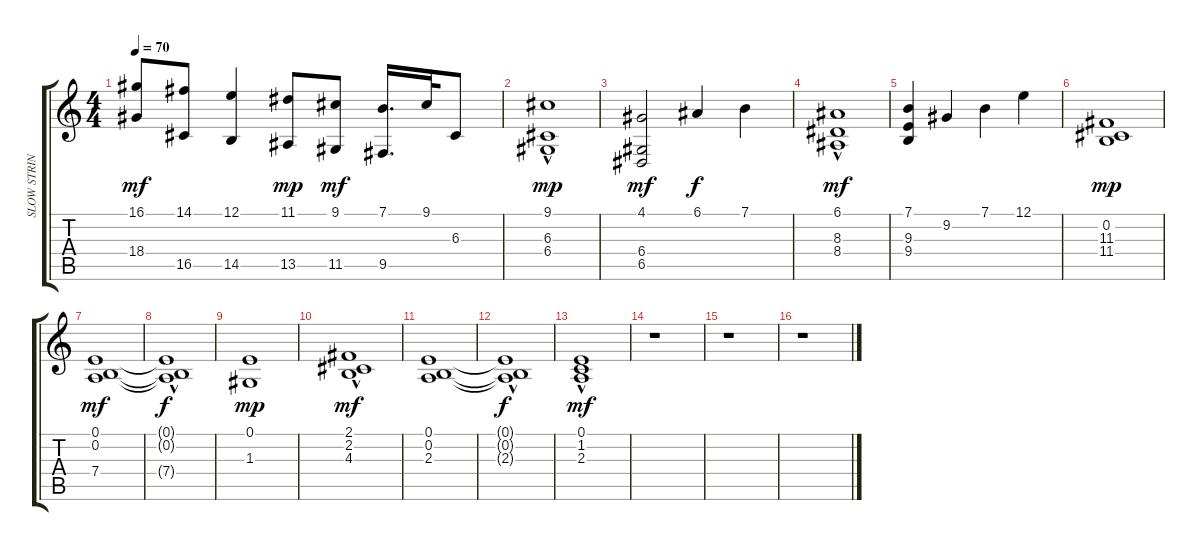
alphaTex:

\track ("SLOW STRIN" "SLOW STRIN") {instrument stringensemble2}
\staff {score tabs}
\tuning (E4 B3 G3 D3 A2 E2) {hide}
\ts (4 4)
\tempo 70
\clef g2
\ks c
(16.1 18.4).8{dy mf} (14.1 16.5).8 (12.1 14.5).4 (11.1 13.5).8{dy mp} (9.1 11.5).8{dy mf} (7.1 9.5).16{d} 9.1.32 6.3.8 |
(9.1{hac} 6.3 6.4{hac}).1{dy mp} |
(4.1 6.4 6.5).2{dy mf} 6.1.4{dy f} 7.1.4 |
(6.1 8.3{hac} 8.4).1{dy mf} |
(7.1 9.3 9.4).4 9.2.4 7.1.4 12.1.4 |
(0.2 11.3 11.4).1{dy mp} |
(0.1 0.2 7.4).1{dy mf} |
(0.1{hac t} 0.2{t} 7.4{hac t}).1{dy f} |
(0.1 1.3).1{dy mp} |
(2.1{hac} 2.2 4.3).1{dy mf} |
(0.1 0.2 2.3).1 |
(0.1{hac t} 0.2{t} 2.3{hac t}).1{dy f} |
(0.1 1.2{hac} 2.3{hac}).1{dy mf} |
r.1 |
r.1 |
r.1
